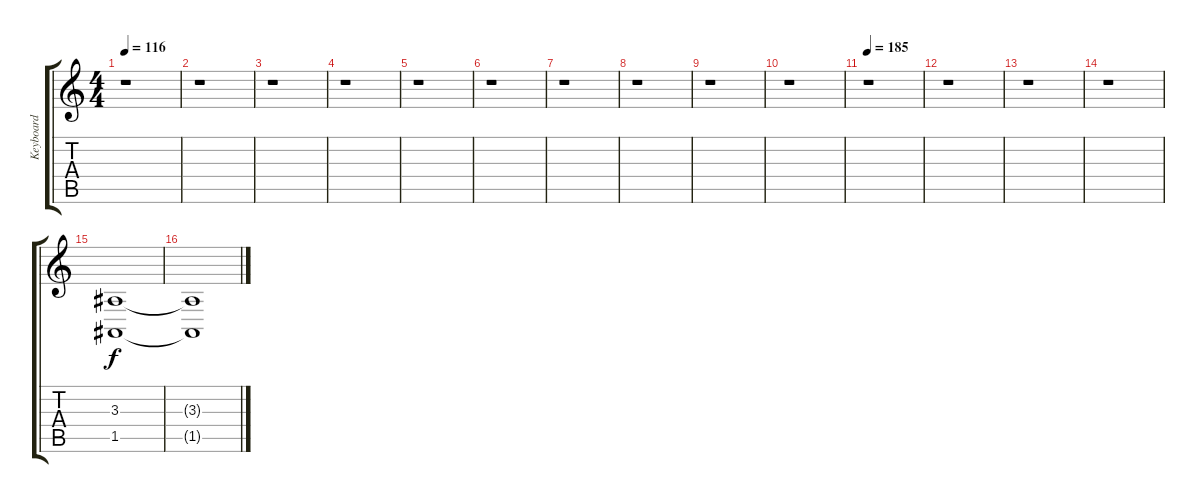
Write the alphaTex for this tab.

\track ("Keyboard" "Keyboard") {instrument pad4choir}
\staff {score tabs}
\tuning (E4 B3 G3 D3 A2 D2) {hide}
\ts (4 4)
\tempo 116
\clef g2
\ks c
r.1{dy f} |
r.1 |
r.1 |
r.1 |
r.1 |
r.1 |
r.1 |
r.1 |
r.1 |
r.1 |
\tempo 185
r.1 |
r.1 |
r.1 |
r.1 |
(3.3 1.5).1 |
(3.3{t} 1.5{t}).1
